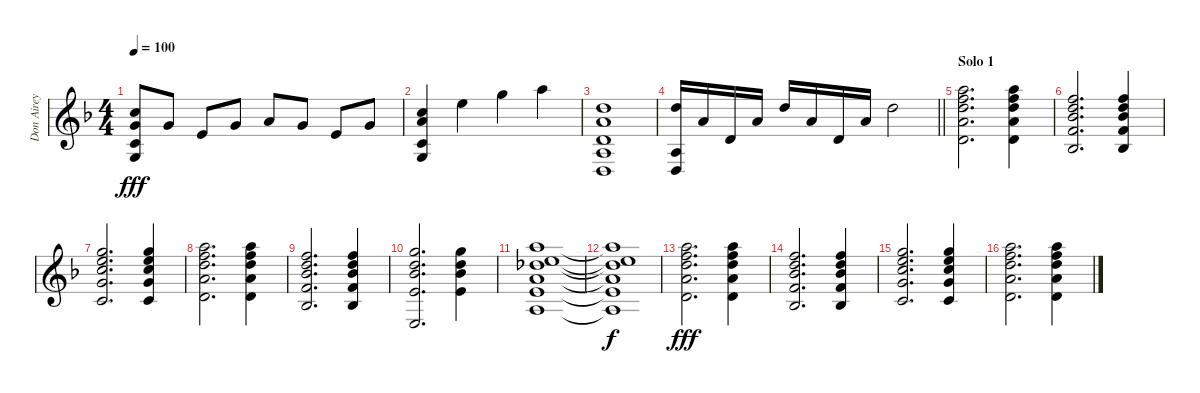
\track ("Don Airey - Keyboard" "Don Airey ") {instrument pad3polysynth}
\staff {score}
\tuning (E4 B3 G3 D3 A2 E2) {hide}
\ts (4 4)
\tempo 100
\clef g2
\ks dminor
(8.1 8.2 10.4 10.5).8{dy fff} 8.2.8 9.3.8 8.2.8 10.2.8 8.2.8 9.3.8 8.2.8 |
(8.1 10.2 10.4 10.5).4 12.1.4 15.1.4 17.1.4 |
(15.2 14.3 0.4 17.5 17.6).1 |
\barLineRight lightlight
(15.2 0.4 17.6).16 14.3.16 12.4.16 10.2.16 10.1.16 10.2.16 7.3.16 5.1.16 10.1.2 |
\section ("" "Solo 1")
(17.1 18.2 19.3 19.4 17.5).2{d} (17.1 18.2 19.3 19.4 17.5).4 |
(18.2 19.3 20.4 20.5 18.6).2{d} (18.2 19.3 20.4 20.5 18.6).4 |
(15.1 17.2 17.3 17.4 15.5).2{d} (15.1 17.2 17.3 17.4 15.5).4 |
(17.1 18.2 19.3 19.4 17.5).2{d} (17.1 18.2 19.3 19.4 17.5).4 |
(18.2 19.3 20.4 20.5 18.6).2{d} (18.2 19.3 20.4 20.5 18.6).4 |
(15.1 15.2 15.3 14.4 12.6).2{d} (15.1 15.2 15.3 14.4).4 |
(17.1 17.2 18.3 19.4 19.5 17.6).1 |
(17.1{t} 17.2{t} 18.3{t} 19.4{t} 19.5{t} 17.6{t}).1{dy f} |
(17.1 18.2 19.3 19.4 17.5).2{d dy fff} (17.1 18.2 19.3 19.4 17.5).4 |
(18.2 19.3 20.4 20.5 18.6).2{d} (18.2 19.3 20.4 20.5 18.6).4 |
(15.1 17.2 17.3 17.4 15.5).2{d} (15.1 17.2 17.3 17.4 15.5).4 |
(17.1 18.2 19.3 19.4 17.5).2{d} (17.1 18.2 19.3 19.4 17.5).4
